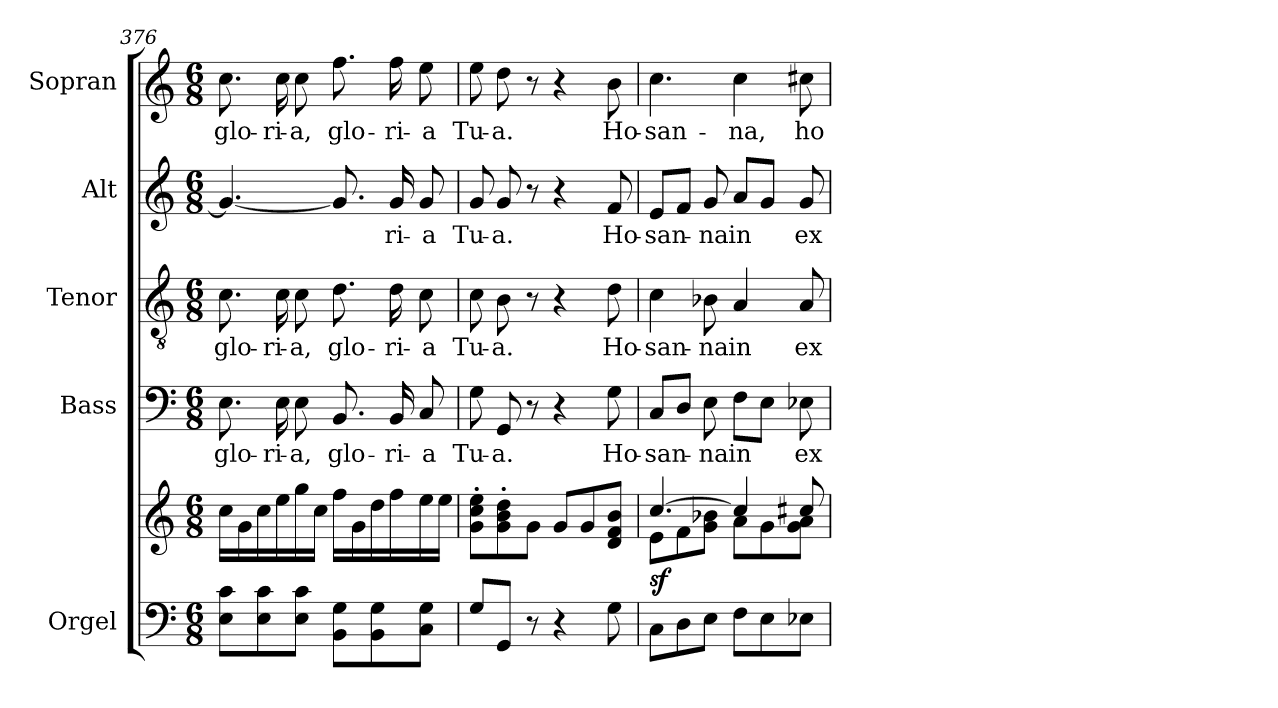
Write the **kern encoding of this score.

**kern	**kern	**dynam	**kern	**text	**kern	**text	**kern	**text	**kern	**text
*part5	*part5	*part5	*part4	*part4	*part3	*part3	*part2	*part2	*part1	*part1
*staff6	*staff5	*staff5/6	*staff4	*staff4	*staff3	*staff3	*staff2	*staff2	*staff1	*staff1
*I"Orgel	*	*	*I"Bass	*	*I"Tenor	*	*I"Alt	*	*I"Sopran	*
*I'Org.	*	*	*I'B.	*	*I'T.	*	*I'A.	*	*I'S.	*
!!LO:LB:g=z
*clefF4	*clefG2	*	*clefF4	*	*clefGv2	*	*clefG2	*	*clefG2	*
*k[]	*k[]	*	*k[]	*	*k[]	*	*k[]	*	*k[]	*
*C:	*C:	*	*C:	*	*C:	*	*C:	*	*C:	*
*M6/8	*M6/8	*	*M6/8	*	*M6/8	*	*M6/8	*	*M6/8	*
=376	=376	=376	=376	=376	=376	=376	=376	=376	=376	=376
!	!	!	!	!LO:LY:b	!	!LO:LY:b	!	!	!	!LO:LY:b
8E\ 8c\L	16cc\LL	.	8.E\	glo-	8.c\	glo-	4.g/_	.	8.cc\	glo-
.	16g\	.	.	.	.	.	.	.	.	.
8E\ 8c\	16cc\	.	.	.	.	.	.	.	.	.
!	!	!	!	!LO:LY:b	!	!LO:LY:b	!	!	!	!LO:LY:b
.	16ee\	.	16E\	-ri-	16c\	-ri-	.	.	16cc\	-ri-
!	!	!	!	!LO:LY:b	!	!LO:LY:b	!	!	!	!LO:LY:b
8E\ 8c\J	16gg\	.	8E\	-a,	8c\	-a,	.	.	8cc\	-a,
.	16cc\JJ	.	.	.	.	.	.	.	.	.
!	!	!	!	!LO:LY:b	!	!LO:LY:b	!	!	!	!LO:LY:b
8BB\ 8G\L	16ff\LL	.	8.BB/	glo-	8.d\	glo-	8.g/]	.	8.ff\	glo-
.	16g\	.	.	.	.	.	.	.	.	.
8BB\ 8G\	16dd\	.	.	.	.	.	.	.	.	.
!	!	!	!	!LO:LY:b	!	!LO:LY:b	!	!LO:LY:b	!	!LO:LY:b
.	16ff\	.	16BB/	-ri-	16d\	-ri-	16g/	-ri-	16ff\	-ri-
!	!	!	!	!LO:LY:b	!	!LO:LY:b	!	!LO:LY:b	!	!LO:LY:b
8C\ 8G\J	16ee\	.	8C/	-a	8c\	-a	8g/	-a	8ee\	-a
.	16ee\JJ	.	.	.	.	.	.	.	.	.
=377	=377	=377	=377	=377	=377	=377	=377	=377	=377	=377
!	!	!	!	!LO:LY:b	!	!LO:LY:b	!	!LO:LY:b	!	!LO:LY:b
8G/L	8g\'> 8cc\'> 8ee\'>L	.	8G\	Tu-	8c\	Tu-	8g/	Tu-	8ee\	Tu-
!	!	!	!	!LO:LY:b	!	!LO:LY:b	!	!LO:LY:b	!	!LO:LY:b
8GG/J	8g\'> 8b\'> 8dd\'>	.	8GG/	-a.	8B\	-a.	8g/	-a.	8dd\	-a.
8r	8g\J	.	8r	.	8r	.	8r	.	8r	.
4r	8g/L	.	4r	.	4r	.	4r	.	4r	.
.	8g/	.	.	.	.	.	.	.	.	.
!	!	!	!	!LO:LY:b	!	!LO:LY:b	!	!LO:LY:b	!	!LO:LY:b
8G\	8d/ 8f/ 8b/J	.	8G\	Ho-	8d\	Ho-	8f/	Ho-	8b\	Ho-
=378	=378	=378	=378	=378	=378	=378	=378	=378	=378	=378
*	*^	*	*	*	*	*	*	*	*	*
!	!	!	!LO:DY:b	!	!LO:LY:b	!	!LO:LY:b	!	!LO:LY:b	!	!LO:LY:b
8C\L	[>4.cc/	8e\L	sf	8C/L	-san-	4c\	-san-	8e/L	-san-	4.cc\	-san-
8D\	.	8f\	.	8D/J	.	.	.	8f/J	.	.	.
!	!	!	!	!	!LO:LY:b	!	!LO:LY:b	!	!LO:LY:b	!	!
8E\J	.	8g\ 8b-X\J	.	8E\	-na	8B-X\	-na	8g/	-na	.	.
!	!	!	!	!	!LO:LY:b	!	!LO:LY:b	!	!LO:LY:b	!	!LO:LY:b
8F\L	4cc/]	8a\L	.	8F\L	in	4A/	in	8a/L	in	4cc\	-na,
8E\	.	8g\	.	8E\J	.	.	.	8g/J	.	.	.
!	!	!	!	!	!LO:LY:b	!	!LO:LY:b	!	!LO:LY:b	!	!LO:LY:b
8E-X\J	8cc#X/	8g\ 8a\J	.	8E-X\	ex-	8A/	ex-	8g/	ex-	8cc#X\	ho-
*	*v	*v	*	*	*	*	*	*	*	*	*
=	=	=	=	=	=	=	=	=	=	=
*-	*-	*-	*-	*-	*-	*-	*-	*-	*-	*-
